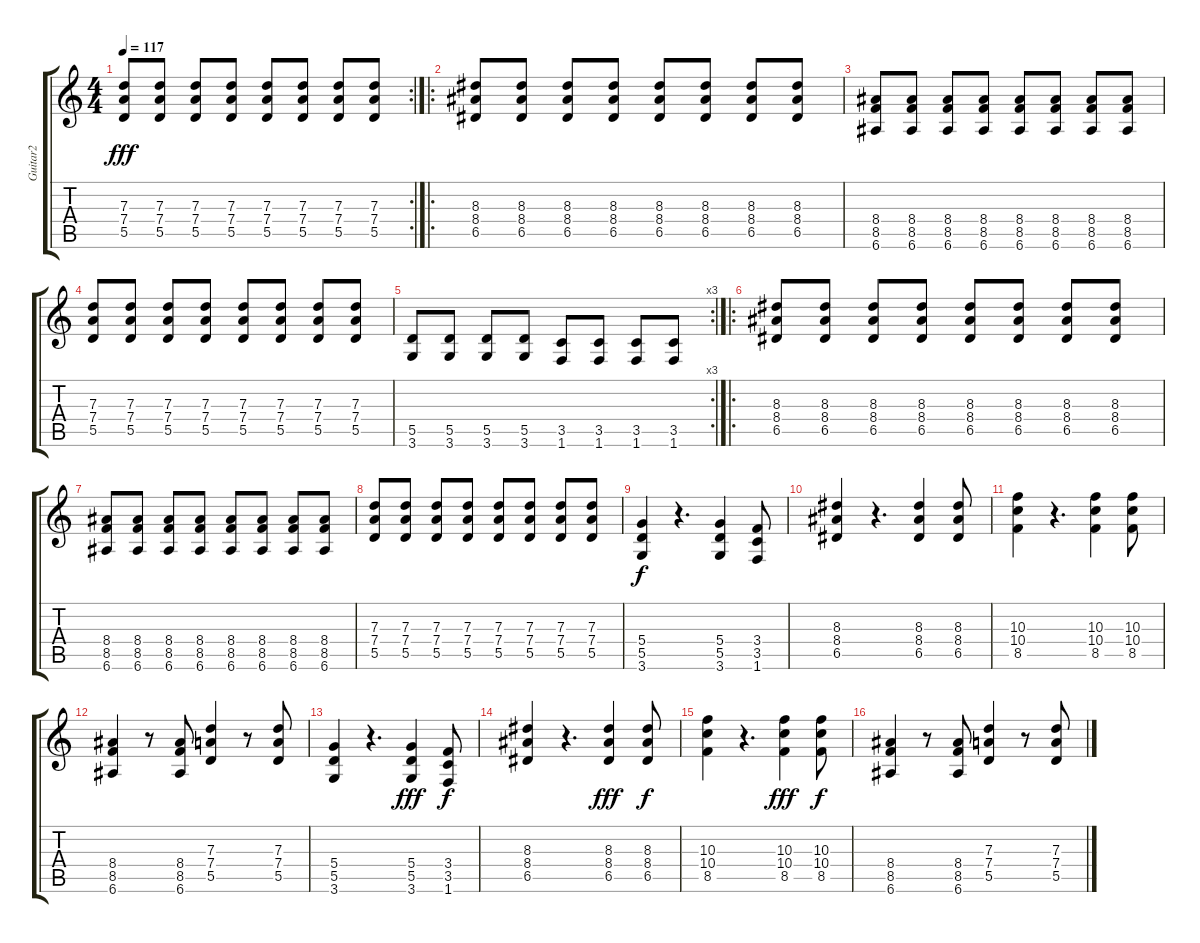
\track ("Guitar2" "Guitar2") {instrument distortionguitar}
\staff {score tabs}
\tuning (E4 B3 G3 D3 A2 E2) {hide}
\rc 2
\ts (4 4)
\tempo 117
\clef g2
\ks c
(7.3 7.4 5.5).8{dy fff} (7.3 7.4 5.5).8 (7.3 7.4 5.5).8 (7.3 7.4 5.5).8 (7.3 7.4 5.5).8 (7.3 7.4 5.5).8 (7.3 7.4 5.5).8 (7.3 7.4 5.5).8 |
\ro
(8.3 8.4 6.5).8 (8.3 8.4 6.5).8 (8.3 8.4 6.5).8 (8.3 8.4 6.5).8 (8.3 8.4 6.5).8 (8.3 8.4 6.5).8 (8.3 8.4 6.5).8 (8.3 8.4 6.5).8 |
(8.4 8.5 6.6).8 (8.4 8.5 6.6).8 (8.4 8.5 6.6).8 (8.4 8.5 6.6).8 (8.4 8.5 6.6).8 (8.4 8.5 6.6).8 (8.4 8.5 6.6).8 (8.4 8.5 6.6).8 |
(7.3 7.4 5.5).8 (7.3 7.4 5.5).8 (7.3 7.4 5.5).8 (7.3 7.4 5.5).8 (7.3 7.4 5.5).8 (7.3 7.4 5.5).8 (7.3 7.4 5.5).8 (7.3 7.4 5.5).8 |
\rc 3
(5.5 3.6).8 (5.5 3.6).8 (5.5 3.6).8 (5.5 3.6).8 (3.5 1.6).8 (3.5 1.6).8 (3.5 1.6).8 (3.5 1.6).8 |
\ro
(8.3 8.4 6.5).8 (8.3 8.4 6.5).8 (8.3 8.4 6.5).8 (8.3 8.4 6.5).8 (8.3 8.4 6.5).8 (8.3 8.4 6.5).8 (8.3 8.4 6.5).8 (8.3 8.4 6.5).8 |
(8.4 8.5 6.6).8 (8.4 8.5 6.6).8 (8.4 8.5 6.6).8 (8.4 8.5 6.6).8 (8.4 8.5 6.6).8 (8.4 8.5 6.6).8 (8.4 8.5 6.6).8 (8.4 8.5 6.6).8 |
(7.3 7.4 5.5).8 (7.3 7.4 5.5).8 (7.3 7.4 5.5).8 (7.3 7.4 5.5).8 (7.3 7.4 5.5).8 (7.3 7.4 5.5).8 (7.3 7.4 5.5).8 (7.3 7.4 5.5).8 |
(5.4 5.5 3.6).4{dy f} r.4{d} (5.4 5.5 3.6).4 (3.4 3.5 1.6).8 |
(8.3 8.4 6.5).4 r.4{d} (8.3 8.4 6.5).4 (8.3 8.4 6.5).8 |
(10.3 10.4 8.5).4 r.4{d} (10.3 10.4 8.5).4 (10.3 10.4 8.5).8 |
(8.4 8.5 6.6).4 r.8 (8.4 8.5 6.6).8 (7.3 7.4 5.5).4 r.8 (7.3 7.4 5.5).8 |
(5.4 5.5 3.6).4 r.4{d} (5.4 5.5 3.6).4{dy fff} (3.4 3.5 1.6).8{dy f} |
(8.3 8.4 6.5).4 r.4{d} (8.3 8.4 6.5).4{dy fff} (8.3 8.4 6.5).8{dy f} |
(10.3 10.4 8.5).4 r.4{d} (10.3 10.4 8.5).4{dy fff} (10.3 10.4 8.5).8{dy f} |
(8.4 8.5 6.6).4 r.8 (8.4 8.5 6.6).8 (7.3 7.4 5.5).4 r.8 (7.3 7.4 5.5).8
